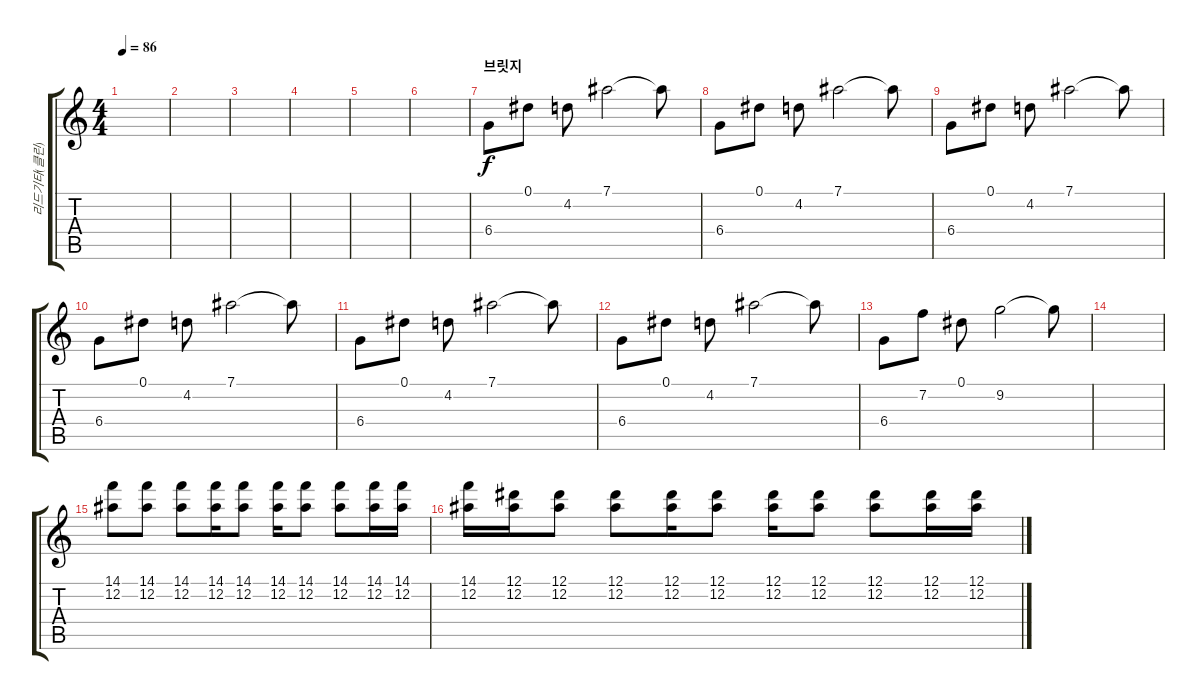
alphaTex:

\track ("리드기타(클린)" "리드기타(클린)") {instrument electricguitarclean}
\staff {score tabs}
\tuning (Eb4 Bb3 Gb3 Db3 Ab2 Eb2) {hide}
\ts (4 4)
\tempo 86
\clef g2
\ks c
|
|
|
|
|
|
\section ("" "브릿지")
6.4.8 0.1.8 4.2.8 7.1.2 7.1{t}.8 |
6.4.8 0.1.8 4.2.8 7.1.2 7.1{t}.8 |
6.4.8 0.1.8 4.2.8 7.1.2 7.1{t}.8 |
6.4.8 0.1.8 4.2.8 7.1.2 7.1{t}.8 |
6.4.8 0.1.8 4.2.8 7.1.2 7.1{t}.8 |
6.4.8 0.1.8 4.2.8 7.1.2 7.1{t}.8 |
6.4.8 7.2.8 0.1.8 9.2.2 9.2{t}.8 |
|
(14.1 12.2).8 (14.1 12.2).8 (14.1 12.2).8 (14.1 12.2).16 (14.1 12.2).8 (14.1 12.2).16 (14.1 12.2).8 (14.1 12.2).8 (14.1 12.2).16 (14.1 12.2).16 |
(14.1 12.2).16 (12.1 12.2).16 (12.1 12.2).8 (12.1 12.2).8 (12.1 12.2).16 (12.1 12.2).8 (12.1 12.2).16 (12.1 12.2).8 (12.1 12.2).8 (12.1 12.2).16 (12.1 12.2).16
